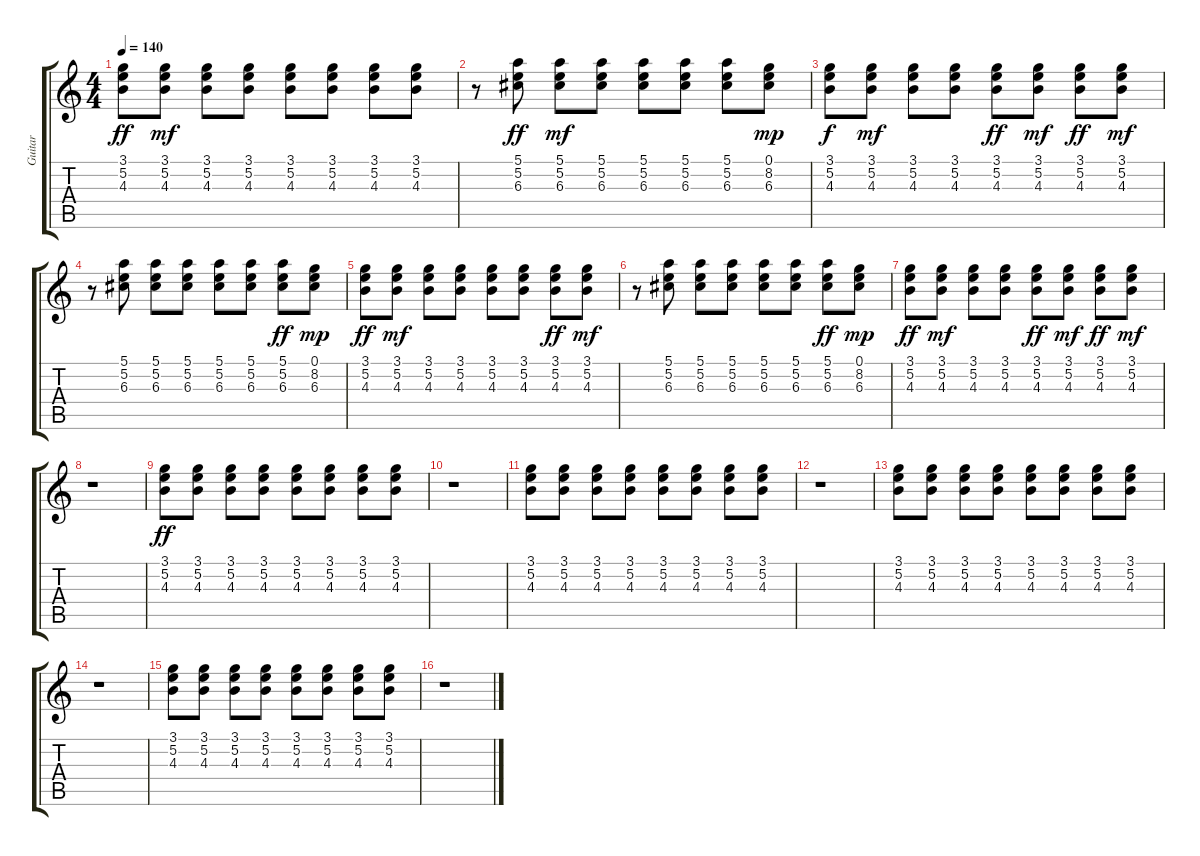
\track ("Guitar" "Guitar") {instrument electricguitarclean}
\staff {score tabs}
\tuning (E4 B3 G3 D3 A2 E2) {hide}
\ts (4 4)
\tempo 140
\clef g2
\ks c
(3.1 5.2 4.3).8{dy ff} (3.1 5.2 4.3).8{dy mf} (3.1 5.2 4.3).8 (3.1 5.2 4.3).8 (3.1 5.2 4.3).8 (3.1 5.2 4.3).8 (3.1 5.2 4.3).8 (3.1 5.2 4.3).8 |
r.8 (5.1 5.2 6.3).8{dy ff} (5.1 5.2 6.3).8{dy mf} (5.1 5.2 6.3).8 (5.1 5.2 6.3).8 (5.1 5.2 6.3).8 (5.1 5.2 6.3).8 (0.1 8.2 6.3).8{dy mp} |
(3.1 5.2 4.3).8{dy f} (3.1 5.2 4.3).8{dy mf} (3.1 5.2 4.3).8 (3.1 5.2 4.3).8 (3.1 5.2 4.3).8{dy ff} (3.1 5.2 4.3).8{dy mf} (3.1 5.2 4.3).8{dy ff} (3.1 5.2 4.3).8{dy mf} |
r.8 (5.1 5.2 6.3).8 (5.1 5.2 6.3).8 (5.1 5.2 6.3).8 (5.1 5.2 6.3).8 (5.1 5.2 6.3).8 (5.1 5.2 6.3).8{dy ff} (0.1 8.2 6.3).8{dy mp} |
(3.1 5.2 4.3).8{dy ff} (3.1 5.2 4.3).8{dy mf} (3.1 5.2 4.3).8 (3.1 5.2 4.3).8 (3.1 5.2 4.3).8 (3.1 5.2 4.3).8 (3.1 5.2 4.3).8{dy ff} (3.1 5.2 4.3).8{dy mf} |
r.8 (5.1 5.2 6.3).8 (5.1 5.2 6.3).8 (5.1 5.2 6.3).8 (5.1 5.2 6.3).8 (5.1 5.2 6.3).8 (5.1 5.2 6.3).8{dy ff} (0.1 8.2 6.3).8{dy mp} |
(3.1 5.2 4.3).8{dy ff} (3.1 5.2 4.3).8{dy mf} (3.1 5.2 4.3).8 (3.1 5.2 4.3).8 (3.1 5.2 4.3).8{dy ff} (3.1 5.2 4.3).8{dy mf} (3.1 5.2 4.3).8{dy ff} (3.1 5.2 4.3).8{dy mf} |
r.1 |
(3.1 5.2 4.3).8{dy ff} (3.1 5.2 4.3).8 (3.1 5.2 4.3).8 (3.1 5.2 4.3).8 (3.1 5.2 4.3).8 (3.1 5.2 4.3).8 (3.1 5.2 4.3).8 (3.1 5.2 4.3).8 |
r.1 |
(3.1 5.2 4.3).8 (3.1 5.2 4.3).8 (3.1 5.2 4.3).8 (3.1 5.2 4.3).8 (3.1 5.2 4.3).8 (3.1 5.2 4.3).8 (3.1 5.2 4.3).8 (3.1 5.2 4.3).8 |
r.1 |
(3.1 5.2 4.3).8 (3.1 5.2 4.3).8 (3.1 5.2 4.3).8 (3.1 5.2 4.3).8 (3.1 5.2 4.3).8 (3.1 5.2 4.3).8 (3.1 5.2 4.3).8 (3.1 5.2 4.3).8 |
r.1 |
(3.1 5.2 4.3).8 (3.1 5.2 4.3).8 (3.1 5.2 4.3).8 (3.1 5.2 4.3).8 (3.1 5.2 4.3).8 (3.1 5.2 4.3).8 (3.1 5.2 4.3).8 (3.1 5.2 4.3).8 |
r.1
